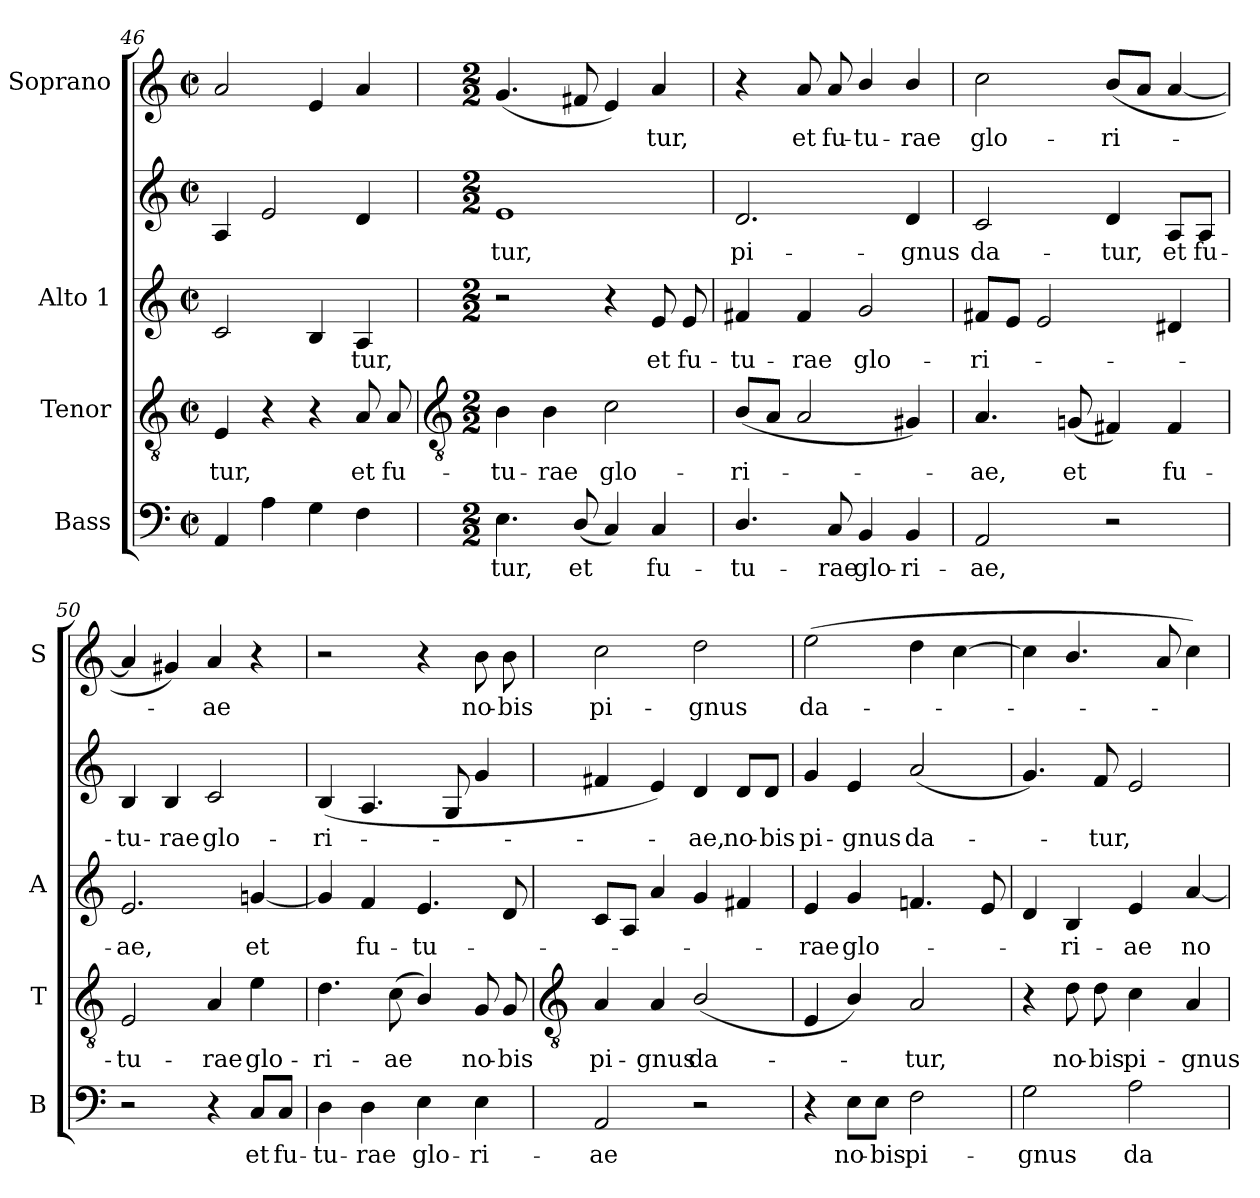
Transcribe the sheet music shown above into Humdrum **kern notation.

**kern	**text	**kern	**text	**kern	**text	**kern	**text	**kern	**text
*part4	*part4	*part3	*part3	*part2	*part2	*part2	*part2	*part1	*part1
*staff5	*staff5	*staff4	*staff4	*staff3	*staff3	*staff2	*staff2	*staff1	*staff1
*I"Bass	*	*I"Tenor	*	*I"Alto 1	*	*	*	*I"Soprano	*
*I'B	*	*I'T	*	*I'A	*	*	*	*I'S	*
*clefF4	*	*clefGv2	*	*clefG2	*	*clefG2	*	*clefG2	*
*k[]	*	*k[]	*	*k[]	*	*k[]	*	*k[]	*
*C:	*	*C:	*	*C:	*	*C:	*	*C:	*
*M2/2	*	*M2/2	*	*M2/2	*	*M2/2	*	*M2/2	*
*met(c|)	*	*met(c|)	*	*met(c|)	*	*met(c|)	*	*met(c|)	*
=46	=46	=46	=46	=46	=46	=46	=46	=46	=46
!	!	!	!LO:LY:b	!	!	!	!	!	!
4AA	.	4E	tur,	2c	.	4A	.	2a	.
4A	.	4r	.	.	.	2e	.	.	.
4G	.	4r	.	4B	.	.	.	4e	.
!	!	!	!LO:LY:b	!	!LO:LY:b	!	!	!	!
4F	.	8A	et	4A	tur,	4d	.	4a	.
!	!	!	!LO:LY:b	!	!	!	!	!	!
.	.	8A	fu-	.	.	.	.	.	.
!!LO:LB:g=z
=47	=47	=47	=47	=47	=47	=47	=47	=47	=47
*	*	*clefGv2	*	*	*	*	*	*	*
*M2/2	*	*M2/2	*	*M2/2	*	*M2/2	*	*M2/2	*
!	!LO:LY:b	!	!LO:LY:b	!	!	!	!LO:LY:b	!	!
4.E	tur,	4B	-tu-	2r	.	1e	tur,	(<4.g	.
!	!	!	!LO:LY:b	!	!	!	!	!	!
.	.	4B	-rae	.	.	.	.	.	.
!	!LO:LY:b	!	!	!	!	!	!	!	!
(<8D/	et	.	.	.	.	.	.	8f#X	.
!	!	!	!LO:LY:b	!	!	!	!	!	!
4C)	.	2c	glo-	4r	.	.	.	4e)	.
!	!LO:LY:b	!	!	!	!LO:LY:b	!	!	!	!LO:LY:b
4C	fu-	.	.	8e	et	.	.	4a	tur,
!	!	!	!	!	!LO:LY:b	!	!	!	!
.	.	.	.	8e	fu-	.	.	.	.
=48	=48	=48	=48	=48	=48	=48	=48	=48	=48
!	!LO:LY:b	!	!LO:LY:b	!	!LO:LY:b	!	!LO:LY:b	!	!
4.D/	-tu-	(<8BL	-ri-	4f#X	tu-	2.d	-pi-	4r	.
.	.	8AJ	.	.	.	.	.	.	.
!	!	!	!	!	!LO:LY:b	!	!	!	!LO:LY:b
.	.	2A	.	4f#	-rae	.	.	8a	et
!	!LO:LY:b	!	!	!	!	!	!	!	!LO:LY:b
8C	-rae	.	.	.	.	.	.	8a	fu-
!	!LO:LY:b	!	!	!	!LO:LY:b	!	!	!	!LO:LY:b
4BB	glo-	.	.	2g	glo-	.	.	4b/	-tu-
!	!LO:LY:b	!	!	!	!	!	!LO:LY:b	!	!LO:LY:b
4BB	-ri-	4G#X)	.	.	.	4d	-gnus	4b/	-rae
=49	=49	=49	=49	=49	=49	=49	=49	=49	=49
!	!LO:LY:b	!	!LO:LY:b	!	!LO:LY:b	!	!LO:LY:b	!	!LO:LY:b
2AA	-ae,	4.A	ae,	8f#XL	-ri-	2c	-da-	2cc	glo-
.	.	.	.	8eJ	.	.	.	.	.
.	.	.	.	2e	.	.	.	.	.
!	!	!	!LO:LY:b	!	!	!	!	!	!
.	.	(<8Gn	et	.	.	.	.	.	.
!	!	!	!	!	!	!	!LO:LY:b	!	!LO:LY:b
2r	.	4F#X)	.	.	.	4d	-tur,	(<8bL	-ri-
.	.	.	.	.	.	.	.	8aJ	.
!	!	!	!LO:LY:b	!	!	!	!LO:LY:b	!	!
.	.	4F#	fu-	4d#X	.	8A/L	et	[4a	.
!	!	!	!	!	!	!	!LO:LY:b	!	!
.	.	.	.	.	.	8A/J	fu-	.	.
=50	=50	=50	=50	=50	=50	=50	=50	=50	=50
!	!	!	!LO:LY:b	!	!LO:LY:b	!	!LO:LY:b	!	!
2r	.	2E	-tu-	2.e	-ae,	4B	tu-	4a]	.
!	!	!	!	!	!	!	!LO:LY:b	!	!
.	.	.	.	.	.	4B	-rae	4g#X)	.
!	!	!	!LO:LY:b	!	!	!	!LO:LY:b	!	!LO:LY:b
4r	.	4A	-rae	.	.	2c	glo-	4a	ae
!	!LO:LY:b	!	!LO:LY:b	!	!LO:LY:b	!	!	!	!
8C/L	et	4e	glo-	[4gn	et	.	.	4r	.
!	!LO:LY:b	!	!	!	!	!	!	!	!
8C/J	fu-	.	.	.	.	.	.	.	.
=51	=51	=51	=51	=51	=51	=51	=51	=51	=51
!	!LO:LY:b	!	!LO:LY:b	!	!	!	!LO:LY:b	!	!
4D	-tu-	4.d	-ri-	4gn]	.	(<4B	ri-	2r	.
!	!LO:LY:b	!	!	!	!LO:LY:b	!	!	!	!
4D	-rae	.	.	4f	fu-	4.A	.	.	.
!	!	!	!LO:LY:b	!	!	!	!	!	!
.	.	(<8c	-ae	.	.	.	.	.	.
!	!LO:LY:b	!	!	!	!LO:LY:b	!	!	!	!
4E	glo-	4B/)	.	(<4.e	-tu-	.	.	4r	.
.	.	.	.	.	.	8G	.	.	.
!	!LO:LY:b	!	!LO:LY:b	!	!	!	!	!	!LO:LY:b
4E	-ri-	8G	no-	.	.	4g	.	8b	no-
!	!	!	!LO:LY:b	!	!	!	!	!	!LO:LY:b
.	.	8G	-bis	8d	.	.	.	8b	-bis
!!LO:LB:g=z
=52	=52	=52	=52	=52	=52	=52	=52	=52	=52
*	*	*clefGv2	*	*	*	*	*	*	*
!	!LO:LY:b	!	!LO:LY:b	!	!	!	!	!	!LO:LY:b
2AA	-ae	4A	pi-	8cL	.	4f#X	.	2cc	pi-
.	.	.	.	8AJ	.	.	.	.	.
!	!	!	!LO:LY:b	!	!	!	!	!	!
.	.	4A	-gnus	4a	.	4e)	.	.	.
!	!	!	!LO:LY:b	!	!	!	!LO:LY:b	!	!LO:LY:b
2r	.	(<2B/	da-	4g	.	4d	ae,	2dd	-gnus
!	!	!	!	!	!	!	!LO:LY:b	!	!
.	.	.	.	4f#X	.	8d/L	no-	.	.
!	!	!	!	!	!	!	!LO:LY:b	!	!
.	.	.	.	.	.	8d/J	-bis	.	.
=53	=53	=53	=53	=53	=53	=53	=53	=53	=53
!	!	!	!	!	!LO:LY:b	!	!LO:LY:b	!	!LO:LY:b
4r	.	4E	.	4e	rae	4g	pi-	(>2ee	da-
!	!LO:LY:b	!	!	!	!LO:LY:b	!	!LO:LY:b	!	!
8E\L	no-	4B/)	.	4g	glo-	4e	-gnus	.	.
!	!LO:LY:b	!	!	!	!	!	!	!	!
8E\J	-bis	.	.	.	.	.	.	.	.
!	!LO:LY:b	!	!LO:LY:b	!	!	!	!LO:LY:b	!	!
2F	pi-	2A	tur,	4.fn	.	(<2a	da-	4dd	.
.	.	.	.	.	.	.	.	[4cc	.
.	.	.	.	8e	.	.	.	.	.
=54	=54	=54	=54	=54	=54	=54	=54	=54	=54
!	!LO:LY:b	!	!	!	!	!	!	!	!
2G	-gnus	4r	.	4d	.	4.g)	.	4cc]	.
!	!	!	!LO:LY:b	!	!LO:LY:b	!	!	!	!
.	.	8d	no-	4B	ri-	.	.	4.b/	.
!	!	!	!LO:LY:b	!	!	!	!LO:LY:b	!	!
.	.	8d	-bis	.	.	8f	tur,	.	.
!	!LO:LY:b	!	!LO:LY:b	!	!LO:LY:b	!	!	!	!
2A	da-	4c	pi-	4e	-ae	2e)	.	.	.
.	.	.	.	.	.	.	.	8a	.
!	!	!	!LO:LY:b	!	!LO:LY:b	!	!	!	!
.	.	4A	-gnus	[4a	no-	.	.	4cc)	.
=	=	=	=	=	=	=	=	=	=
*-	*-	*-	*-	*-	*-	*-	*-	*-	*-
